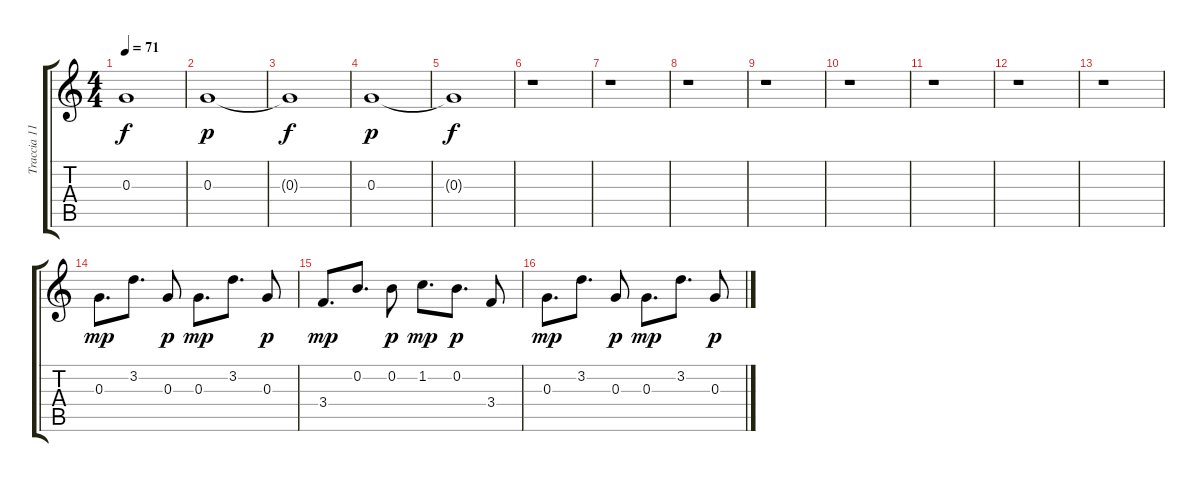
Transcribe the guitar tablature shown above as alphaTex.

\track ("Traccia 11" "Traccia 11") {instrument overdrivenguitar}
\staff {score tabs}
\tuning (E4 B3 G3 D3 A2 E2) {hide}
\ts (4 4)
\tempo 71
\clef g2
\ks c
0.3{t}.1{dy f} |
0.3.1{dy p} |
0.3{t}.1{dy f} |
0.3.1{dy p} |
0.3{t}.1{dy f} |
r.1 |
r.1 |
r.1 |
r.1 |
r.1 |
r.1 |
r.1 |
r.1 |
0.3.8{d dy mp} 3.2.8{d} 0.3.8{dy p} 0.3.8{d dy mp} 3.2.8{d} 0.3.8{dy p} |
3.4.8{d dy mp} 0.2.8{d} 0.2.8{dy p} 1.2.8{d dy mp} 0.2.8{d dy p} 3.4.8 |
0.3.8{d dy mp} 3.2.8{d} 0.3.8{dy p} 0.3.8{d dy mp} 3.2.8{d} 0.3.8{dy p}
